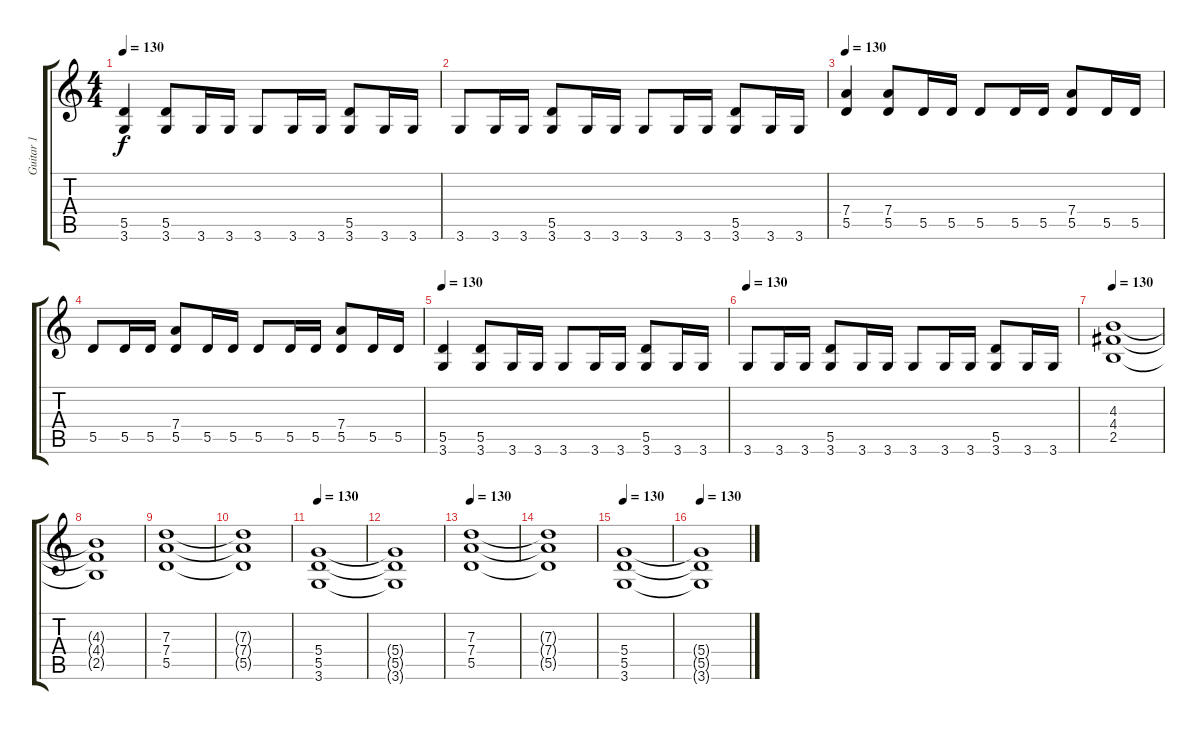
\track ("Guitar 1" "Guitar 1") {instrument overdrivenguitar}
\staff {score tabs}
\tuning (E4 B3 G3 D3 A2 E2) {hide}
\ts (4 4)
\tempo 130
\clef g2
\ks c
(5.5 3.6).4{dy f} (5.5 3.6).8 3.6.16 3.6.16 3.6.8 3.6.16 3.6.16 (5.5 3.6).8 3.6.16 3.6.16 |
3.6.8 3.6.16 3.6.16 (5.5 3.6).8 3.6.16 3.6.16 3.6.8 3.6.16 3.6.16 (5.5 3.6).8 3.6.16 3.6.16 |
\tempo 130
(7.4 5.5).4 (7.4 5.5).8 5.5.16 5.5.16 5.5.8 5.5.16 5.5.16 (7.4 5.5).8 5.5.16 5.5.16 |
5.5.8 5.5.16 5.5.16 (7.4 5.5).8 5.5.16 5.5.16 5.5.8 5.5.16 5.5.16 (7.4 5.5).8 5.5.16 5.5.16 |
\tempo 130
(5.5 3.6).4 (5.5 3.6).8 3.6.16 3.6.16 3.6.8 3.6.16 3.6.16 (5.5 3.6).8 3.6.16 3.6.16 |
\tempo 130
3.6.8 3.6.16 3.6.16 (5.5 3.6).8 3.6.16 3.6.16 3.6.8 3.6.16 3.6.16 (5.5 3.6).8 3.6.16 3.6.16 |
\section ("" "")
\tempo 130
(4.3 4.4 2.5).1 |
(4.3{t} 4.4{t} 2.5{t}).1 |
(7.3 7.4 5.5).1 |
(7.3{t} 7.4{t} 5.5{t}).1 |
\tempo 130
(5.4 5.5 3.6).1 |
(5.4{t} 5.5{t} 3.6{t}).1 |
\tempo 130
(7.3 7.4 5.5).1 |
(7.3{t} 7.4{t} 5.5{t}).1 |
\tempo 130
(5.4 5.5 3.6).1 |
\tempo 130
(5.4{t} 5.5{t} 3.6{t}).1
